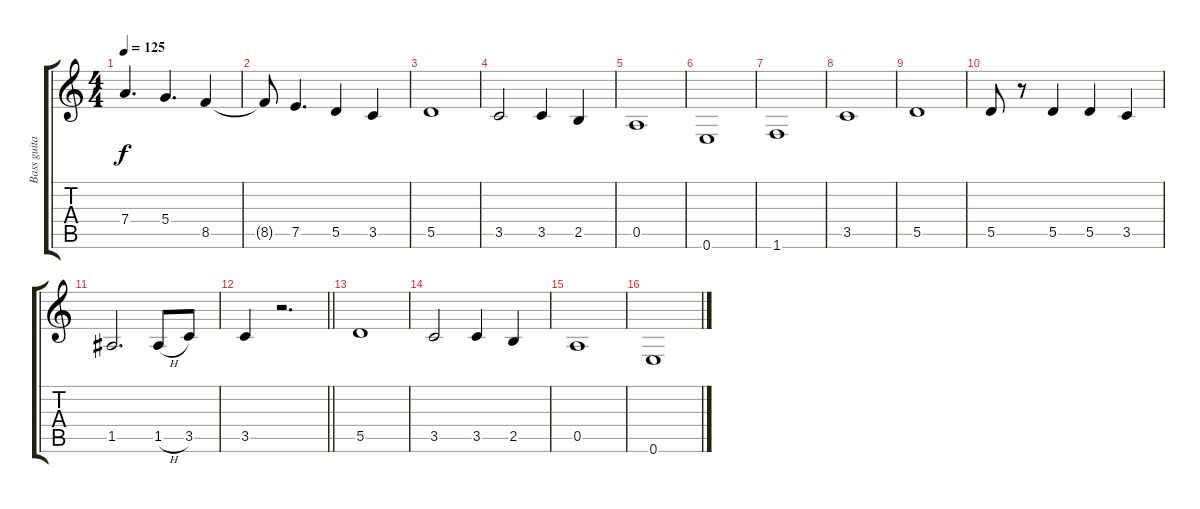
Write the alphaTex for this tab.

\track ("Bass guitar" "Bass guita") {instrument electricbassfinger}
\staff {score tabs}
\tuning (E4 B3 G3 D3 A2 E2) {hide}
\ts (4 4)
\tempo 125
\clef g2
\ks c
7.4.4{d dy f} 5.4.4{d} 8.5.4 |
8.5{t}.8 7.5.4{d} 5.5.4 3.5.4 |
5.5.1 |
3.5.2 3.5.4 2.5.4 |
0.5.1 |
0.6.1 |
1.6.1 |
3.5.1 |
5.5.1 |
5.5.8 r.8 5.5.4 5.5.4 3.5.4 |
1.5.2{d} 1.5{h}.8 3.5.8 |
\barLineRight lightlight
3.5.4 r.2{d} |
5.5.1 |
3.5.2 3.5.4 2.5.4 |
0.5.1 |
0.6.1
